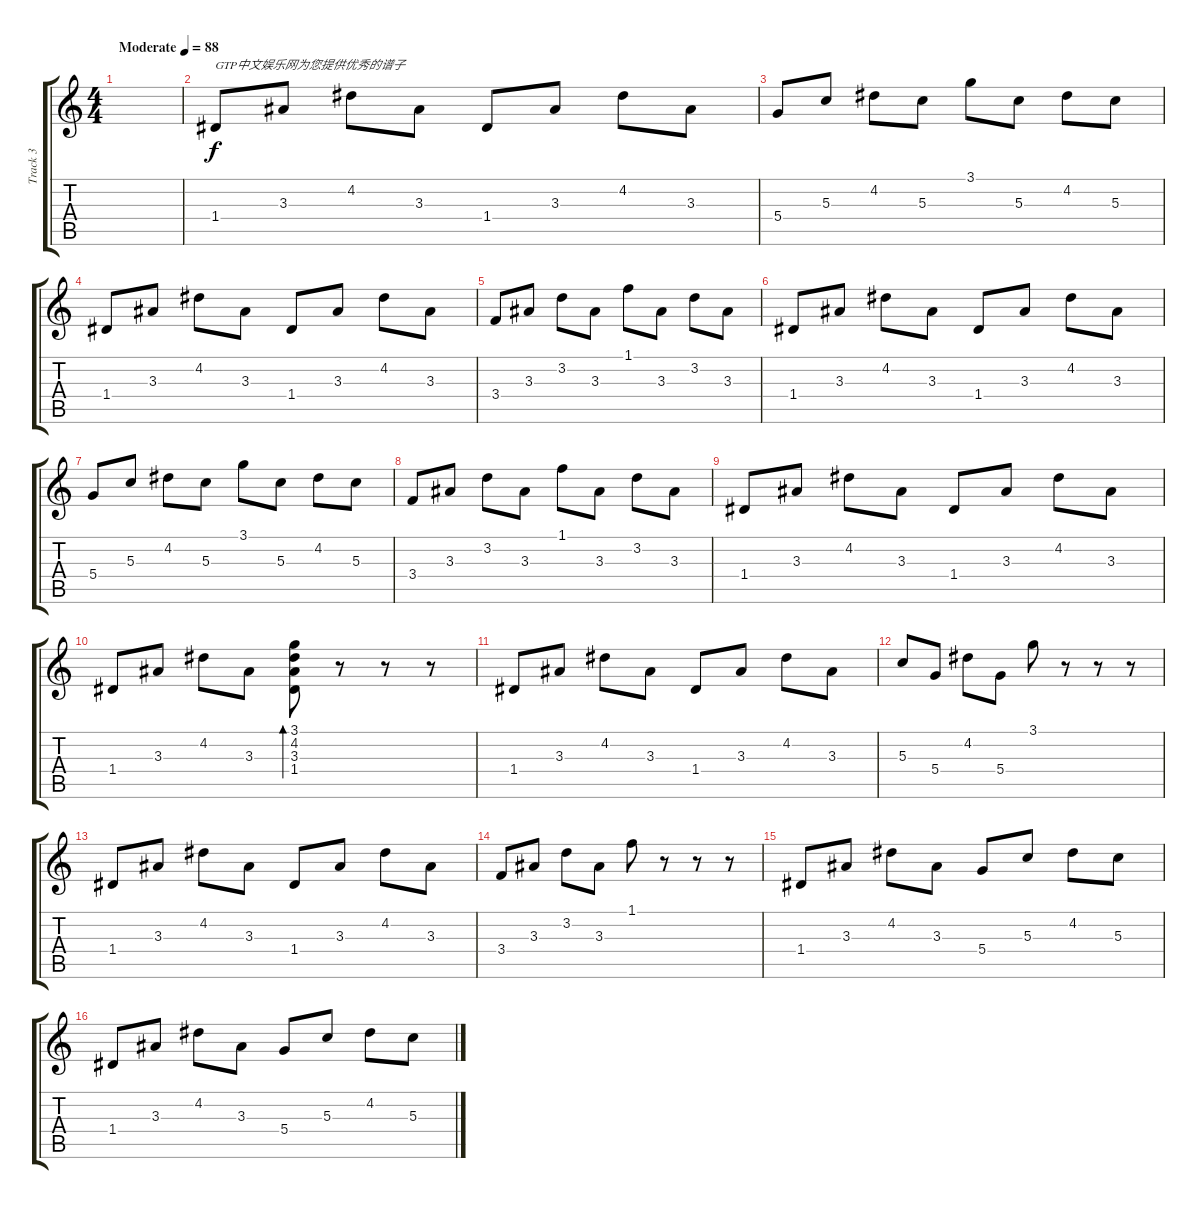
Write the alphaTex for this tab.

\track ("Track 3" "Track 3") {instrument acousticguitarsteel}
\staff {score tabs}
\tuning (E4 B3 G3 D3 A2 E2) {hide}
\ts (4 4)
\tempo (88 "Moderate")
\clef g2
\ks c
|
1.4.8{txt "GTP中文娱乐网为您提供优秀的谱子"} 3.3.8 4.2.8 3.3.8 1.4.8 3.3.8 4.2.8 3.3.8 |
5.4.8 5.3.8 4.2.8 5.3.8 3.1.8 5.3.8 4.2.8 5.3.8 |
1.4.8 3.3.8 4.2.8 3.3.8 1.4.8 3.3.8 4.2.8 3.3.8 |
3.4.8 3.3.8 3.2.8 3.3.8 1.1.8 3.3.8 3.2.8 3.3.8 |
1.4.8 3.3.8 4.2.8 3.3.8 1.4.8 3.3.8 4.2.8 3.3.8 |
5.4.8 5.3.8 4.2.8 5.3.8 3.1.8 5.3.8 4.2.8 5.3.8 |
3.4.8 3.3.8 3.2.8 3.3.8 1.1.8 3.3.8 3.2.8 3.3.8 |
1.4.8 3.3.8 4.2.8 3.3.8 1.4.8 3.3.8 4.2.8 3.3.8 |
1.4.8 3.3.8 4.2.8 3.3.8 (3.1 4.2 3.3 1.4).8{bd 480} r.8 r.8 r.8 |
1.4.8 3.3.8 4.2.8 3.3.8 1.4.8 3.3.8 4.2.8 3.3.8 |
5.3.8 5.4.8 4.2.8 5.4.8 3.1.8 r.8 r.8 r.8 |
1.4.8 3.3.8 4.2.8 3.3.8 1.4.8 3.3.8 4.2.8 3.3.8 |
3.4.8 3.3.8 3.2.8 3.3.8 1.1.8 r.8 r.8 r.8 |
1.4.8 3.3.8 4.2.8 3.3.8 5.4.8 5.3.8 4.2.8 5.3.8 |
1.4.8 3.3.8 4.2.8 3.3.8 5.4.8 5.3.8 4.2.8 5.3.8
